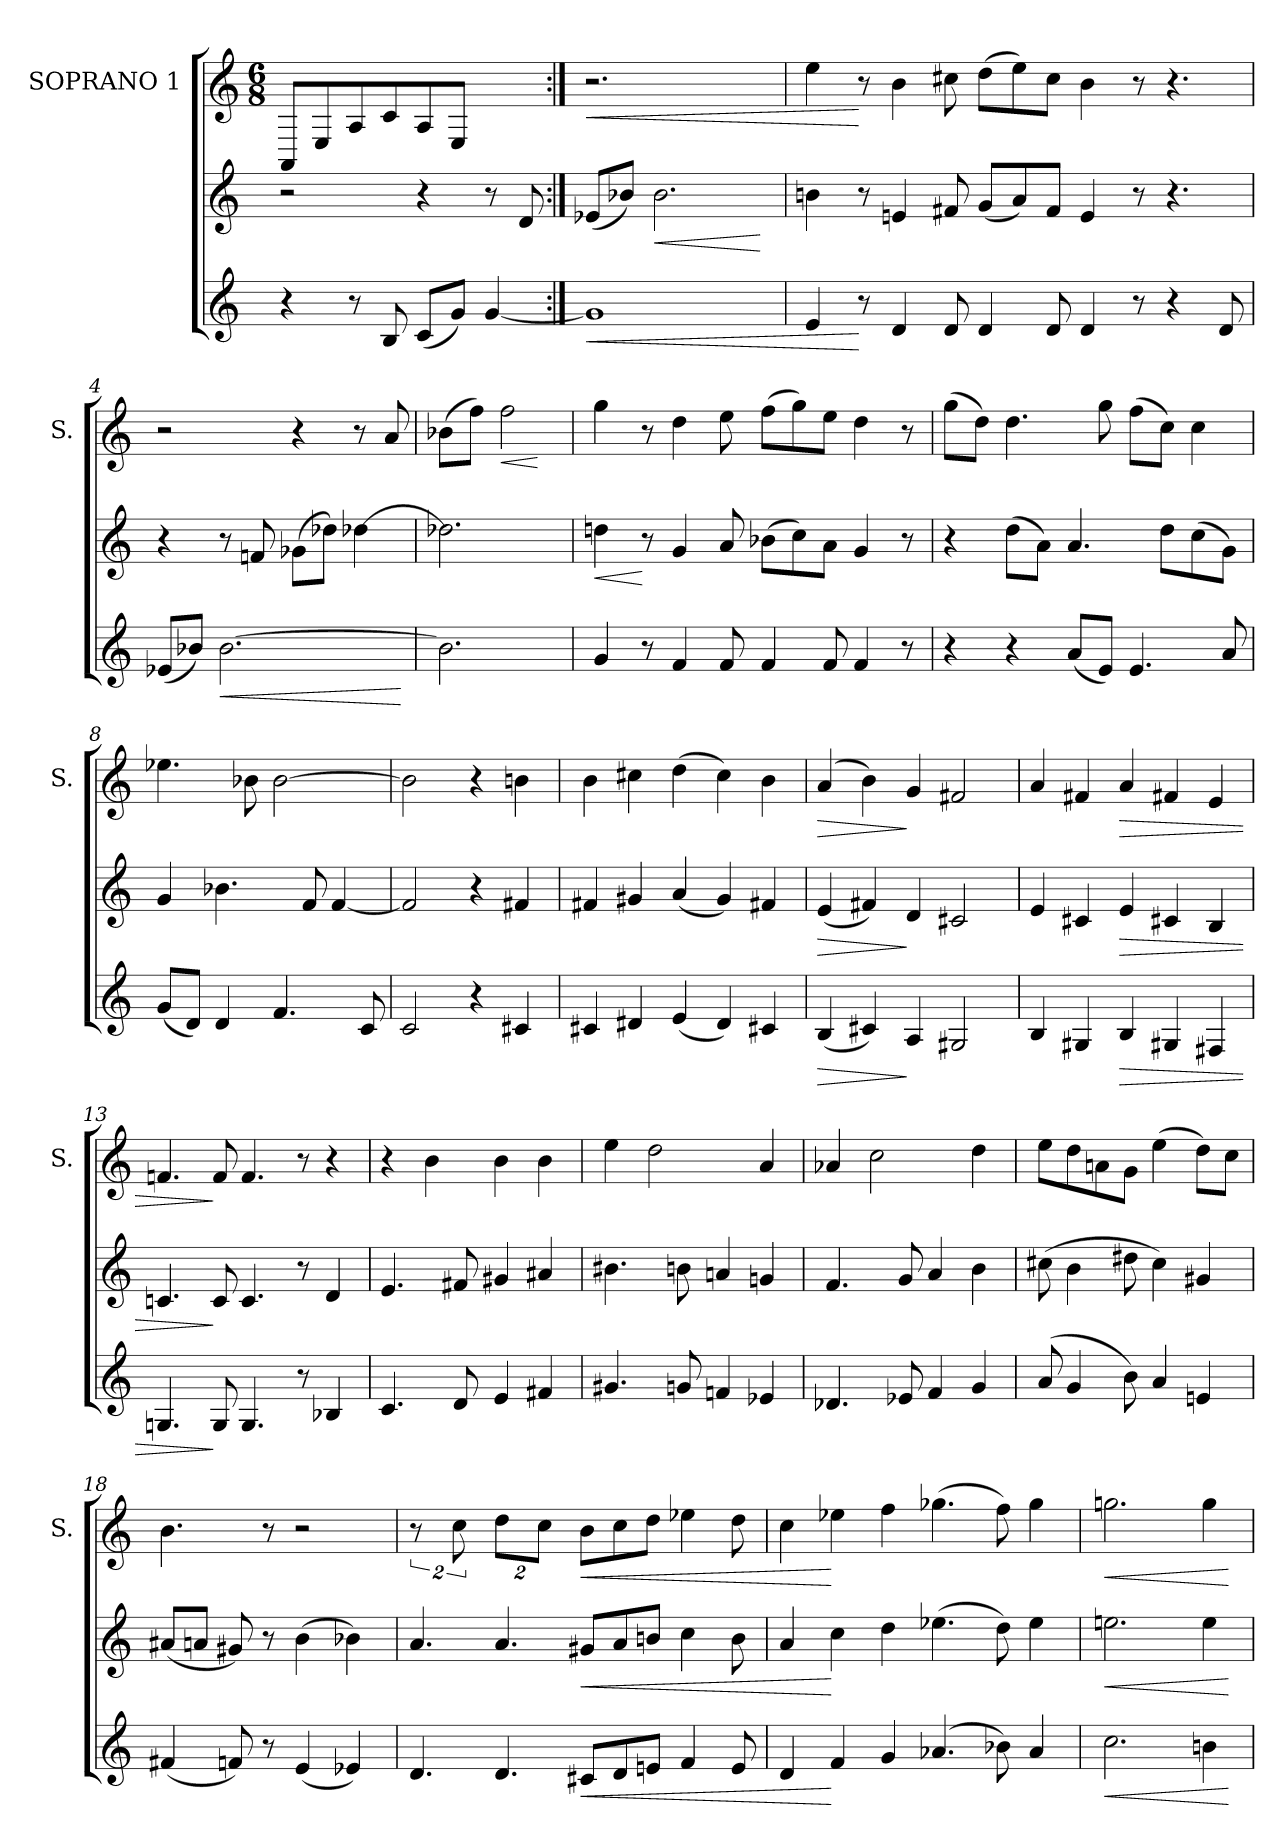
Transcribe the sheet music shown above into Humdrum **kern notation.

**kern	**dynam	**kern	**dynam	**kern	**dynam
*part3	*part3	*part2	*part2	*part1	*part1
*staff3	*staff3	*staff2	*staff2	*staff1	*staff1
*	*	*	*	*I"SOPRANO 1	*
*	*	*	*	*I'S.	*
*clefG2	*	*clefG2	*	*clefG2	*
*k[]	*	*k[]	*	*k[]	*
*C:	*	*C:	*	*C:	*
*	*	*	*	*M6/8	*
=1	=1	=1	=1	=1	=1
4r	.	2r	.	8AA/L	.
.	.	.	.	8E/	.
8r	.	.	.	8A/	.
8B/	.	.	.	8c/	.
(<8c/L	.	4r	.	8A/	.
8g/J)	.	.	.	8E/J	.
[<4g/	.	8r	.	4ryy	.
.	.	8d/	.	.	.
=2:|!	=2:|!	=2:|!	=2:|!	=2:|!	=2:|!
!	!LO:HP:b	!	!	!	!LO:HP:b
1g]	<	(<8e-X/L	.	2.r	<
.	.	8b-X/J)	.	.	.
!	!	!	!LO:HP:b	!	!
.	.	2.b-\	<	.	.
.	.	.	.	4ryy	.
.	.	.	[	.	.
=3	=3	=3	=3	=3	=3
4e/	.	4bn\	.	4ee\	.
8r	[	8r	.	8r	[
4d/	.	4en/	.	4b\	.
8d/	.	8f#X/	.	8cc#X\	.
4d/	.	(<8g/L	.	(>8dd\L	.
.	.	8a/)	.	8ee\)	.
8d/	.	8f#/J	.	8cc#\J	.
4d/	.	4e/	.	4b\	.
8r	.	8r	.	8r	.
4r	.	4.r	.	4.r	.
8d/	.	.	.	.	.
=4	=4	=4	=4	=4	=4
(<8e-X/L	.	4r	.	2r	.
8b-X/J)	.	.	.	.	.
!	!LO:HP:b	!	!	!	!
[>2.b-\	<	8r	.	.	.
.	.	8fn/	.	.	.
.	.	(>8g-X\L	.	4r	.
.	.	8dd-X\J)	.	.	.
.	.	[>4dd-X\	.	8r	.
.	.	.	.	8a/	.
.	[	.	.	.	.
=5	=5	=5	=5	=5	=5
2.b-\]	.	2.dd-X\]	.	(>8b-X\L	.
.	.	.	.	8ff\J)	.
!	!	!	!	!	!LO:HP:b
.	.	.	.	2ff\	<
.	.	.	.	.	[
=6	=6	=6	=6	=6	=6
!	!	!	!LO:HP:b	!	!
4g/	.	4ddn\	<	4gg\	.
8r	.	8r	[	8r	.
4f/	.	4g/	.	4dd\	.
8f/	.	8a/	.	8ee\	.
4f/	.	(>8b-X\L	.	(>8ff\L	.
.	.	8cc\)	.	8gg\)	.
8f/	.	8a\J	.	8ee\J	.
4f/	.	4g/	.	4dd\	.
8r	.	8r	.	8r	.
=7	=7	=7	=7	=7	=7
4r	.	4r	.	(>8gg\L	.
.	.	.	.	8dd\J)	.
4r	.	(>8dd\L	.	4.dd\	.
.	.	8a\J)	.	.	.
(<8a/L	.	4.a/	.	.	.
8e/J)	.	.	.	8gg\	.
4.e/	.	.	.	(>8ff\L	.
.	.	8dd\L	.	8cc\J)	.
.	.	(>8cc\	.	4cc\	.
8a/	.	8g\J)	.	.	.
!!LO:LB:g=z
=8	=8	=8	=8	=8	=8
(<8g/L	.	4g/	.	4.ee-X\	.
8d/J)	.	.	.	.	.
4d/	.	4.b-X\	.	.	.
.	.	.	.	8b-X\	.
4.f/	.	.	.	[>2b-\	.
.	.	8f/	.	.	.
.	.	[<4f/	.	.	.
8c/	.	.	.	.	.
=9	=9	=9	=9	=9	=9
2c/	.	2f/]	.	2b-\]	.
4r	.	4r	.	4r	.
4c#X/	.	4f#X/	.	4bn\	.
=10	=10	=10	=10	=10	=10
4c#X/	.	4f#X/	.	4b\	.
4d#X/	.	4g#X/	.	4cc#X\	.
(<4e/	.	(<4a/	.	(>4dd\	.
4d#/)	.	4g#/)	.	4cc#\)	.
4c#X/	.	4f#X/	.	4b\	.
=11	=11	=11	=11	=11	=11
!	!LO:HP:b	!	!LO:HP:b	!	!LO:HP:b
(<4B/	>	(<4e/	>	(4a/	>
4c#X/)	.	4f#X/)	.	4b\)	.
4A/	]	4d/	]	4g/	]
2G#X/	.	2c#X/	.	2f#X/	.
=12	=12	=12	=12	=12	=12
4B/	.	4e/	.	4a/	.
4G#X/	.	4c#X/	.	4f#X/	.
!	!LO:HP:b	!	!LO:HP:b	!	!LO:HP:b
4B/	>	4e/	>	4a/	>
4G#X/	.	4c#X/	.	4f#X/	.
4F#X/	.	4B/	.	4e/	.
=13	=13	=13	=13	=13	=13
4.Gn/	.	4.cn/	.	4.fn/	.
8G/	]	8c/	]	8f/	]
4.G/	.	4.c/	.	4.f/	.
8r	.	8r	.	8r	.
4B-X/	.	4d/	.	4r	.
!!LO:LB:g=z
=14	=14	=14	=14	=14	=14
4.c/	.	4.e/	.	4r	.
.	.	.	.	4b\	.
8d/	.	8f#X/	.	.	.
4e/	.	4g#X/	.	4b\	.
4f#X/	.	4a#X/	.	4b\	.
=15	=15	=15	=15	=15	=15
4.g#X/	.	4.b#X\	.	4ee\	.
.	.	.	.	2dd\	.
8gn/	.	8bn\	.	.	.
4fn/	.	4an/	.	.	.
4e-X/	.	4gn/	.	4a/	.
=16	=16	=16	=16	=16	=16
4.d-X/	.	4.f/	.	4a-X/	.
.	.	.	.	2cc\	.
8e-X/	.	8g/	.	.	.
4f/	.	4a/	.	.	.
4g/	.	4b\	.	4dd\	.
=17	=17	=17	=17	=17	=17
(8a/	.	(>8cc#X\	.	8ee\L	.
4g/	.	4b\	.	8dd\	.
.	.	.	.	8an\	.
8b\)	.	8dd#X\	.	8g\J	.
4a/	.	4cc#\)	.	(>4ee\	.
4en/	.	4g#X/	.	8dd\L)	.
.	.	.	.	8cc\J	.
=18	=18	=18	=18	=18	=18
(<4f#X/	.	(<8a#X/L	.	4.b\	.
.	.	8an/J	.	.	.
8fn/)	.	8g#X/)	.	.	.
8r	.	8r	.	8r	.
(<4e/	.	(>4b\	.	2r	.
4e-X/)	.	4b-X\)	.	.	.
!!LO:PB:g=z
=19	=19	=19	=19	=19	=19
4.d/	.	4.a/	.	16%3r	.
.	.	.	.	16%3cc\	.
4.d/	.	4.a/	.	16%3dd\L	.
.	.	.	.	16%3cc\J	.
!	!LO:HP:b	!	!LO:HP:b	!	!LO:HP:b
8c#X/L	<	8g#X/L	<	8b\L	<
8d/	.	8a/	.	8cc\	.
8en/J	.	8bn/J	.	8dd\J	.
4f/	.	4cc\	.	4ee-X\	.
8e/	.	8b\	.	8dd\	.
=20	=20	=20	=20	=20	=20
4d/	.	4a/	.	4cc\	.
4f/	[	4cc\	[	4ee-X\	[
4g/	.	4dd\	.	4ff\	.
(4.a-X/	.	(>4.ee-X\	.	(>4.gg-X\	.
8b-X\)	.	8dd\)	.	8ff\)	.
4a-/	.	4ee-\	.	4gg-\	.
=21	=21	=21	=21	=21	=21
!	!LO:HP:b	!	!LO:HP:b	!	!LO:HP:b
2.cc\	<	2.een\	<	2.ggn\	<
4bn\	.	4ee\	.	4gg\	.
.	[	.	[	.	[
=	=	=	=	=	=
*-	*-	*-	*-	*-	*-
